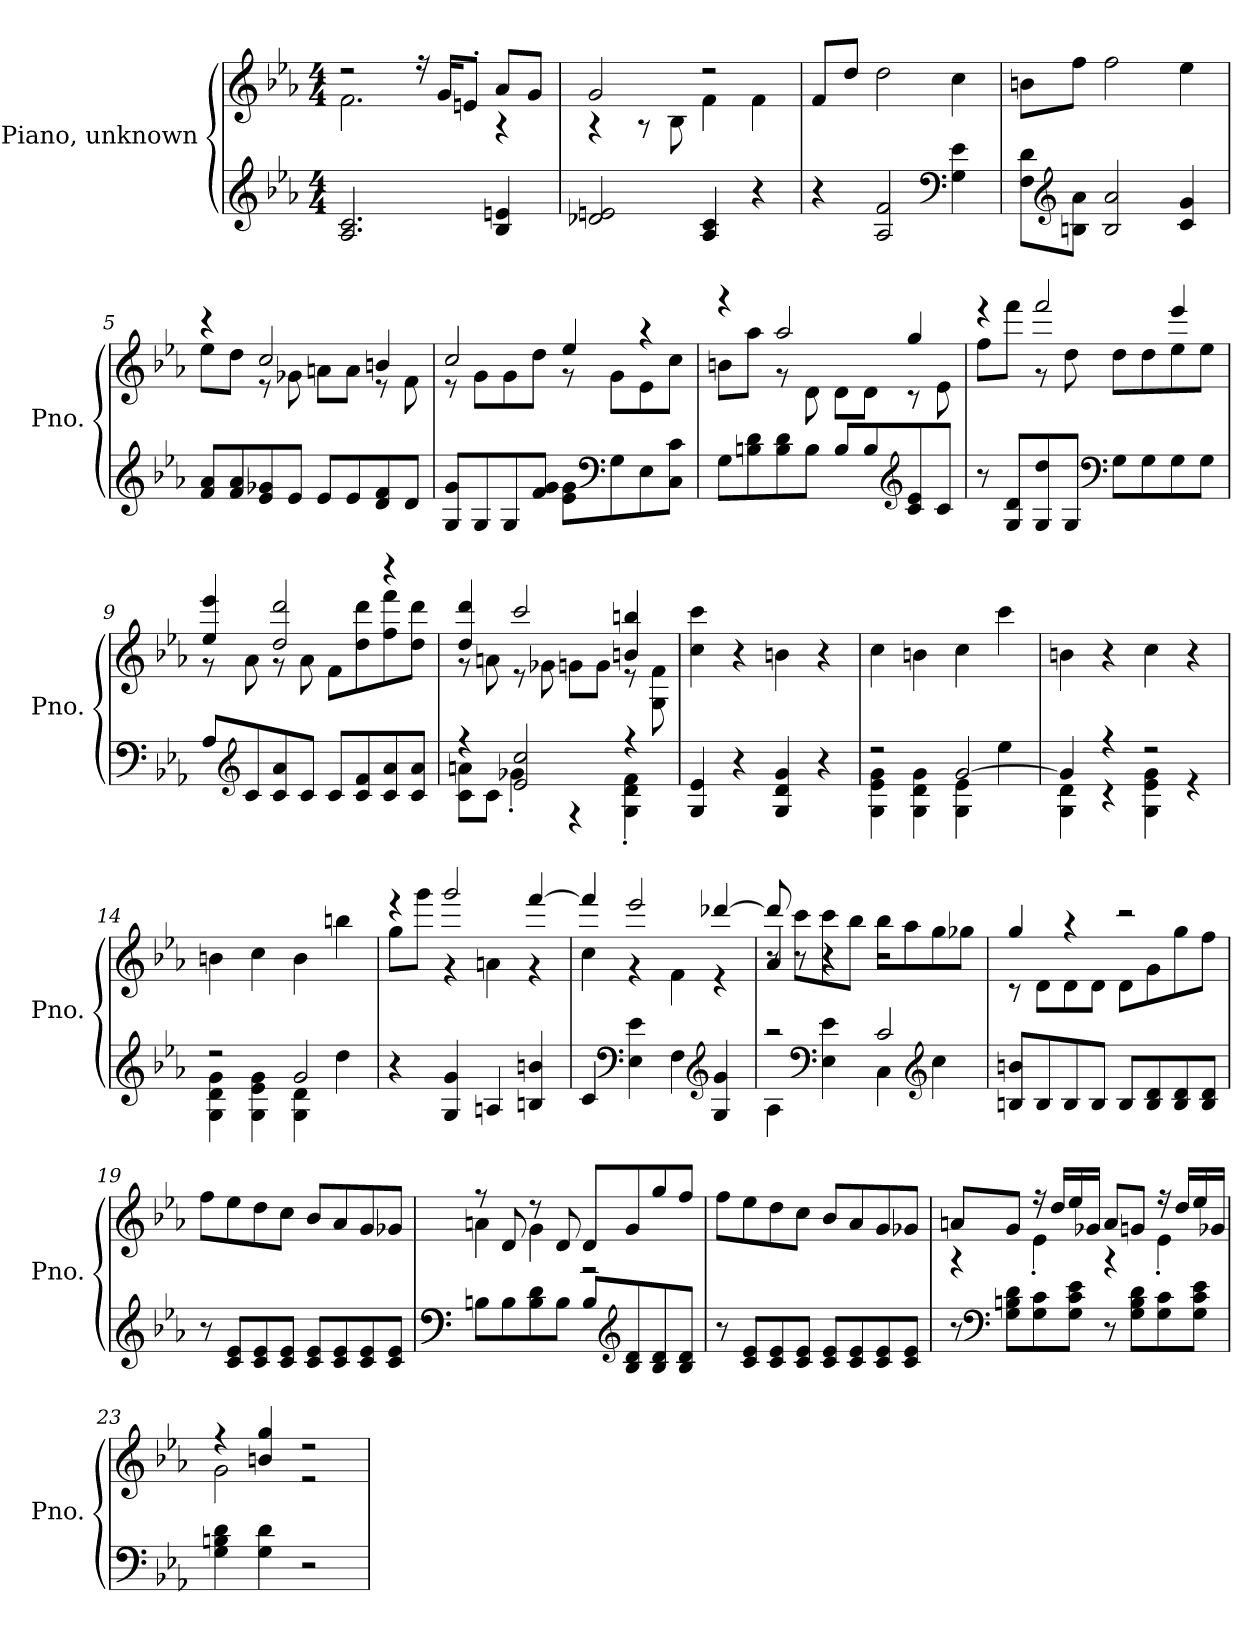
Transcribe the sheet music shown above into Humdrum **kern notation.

**kern	**kern
*part1	*part1
*staff2	*staff1
*I"Piano, unknown	*
*I'Pno.	*
*clefG2	*clefG2
*k[b-e-a-]	*k[b-e-a-]
*M4/4	*M4/4
*MM120	*MM120
=1	=1
*	*^
2.A-/ 2.c/	2r	2.f\
.	16r	.
.	16g/KL	.
.	8en'/J	.
4B-/ 4en/	8a-/L	4r
.	8g/J	.
=2	=2	=2
2d-X/ 2en/	2g/	4r
.	.	8r
.	.	8B-\
4A-/ 4c/	2r	4f\
4r	.	4f\
*	*v	*v
=3	=3
4r	8f/L
.	8dd/J
2A-/ 2f/	2dd\
*clefF4	*
4G\ 4e-\	4cc\
=4	=4
8F\ 8d\L	8bn\L
*clefG2	*
8Bn\ 8a-\J	8ff\J
2B/ 2a-/	2ff\
4c/ 4g/	4ee-\
=5	=5
*	*^
8f/ 8a-/L	4r	8ee-\L
8f/ 8a-/	.	8dd\J
8e-/ 8g-X/	2cc/	8r
8e-/J	.	8g-X\
8e-/L	.	8an\L
8e-/	.	8a\J
8d/ 8f/	4bn/	8r
8d/J	.	8f\
!!LO:LB:g=z	!!
=6	=6	=6
8G/ 8g/L	2cc/	8r
8G/	.	8g\L
8G/	.	8g\
8f/ 8g/J	.	8dd\J
8e-\ 8g\L	4ee-/	8r
*clefF4	*	*
8G\	.	8g\L
8E-\	4r	8e-\
8C\ 8c\J	.	8cc\J
=7	=7	=7
8G\L	4r	8bn\L
8Bn\ 8d\	.	8aa-\J
8B\ 8d\	2aa-/	8r
8B\J	.	8d\
8B/L	.	8d\L
8B/	.	8d\J
*clefG2	*	*
8c/ 8e-/	4gg/	8r
8c/J	.	8e-\
=8	=8	=8
8r	4r	8ff\L
8G/ 8d/L	.	8fff\J
8G/ 8dd/	2fff/	8r
8G/J	.	8dd\
*clefF4	*	*
8G\L	.	8dd\L
8G\	.	8dd\
8G\	4eee-/	8ee-\
8G\J	.	8ee-\J
!!LO:LB:g=z	!!
=9	=9	=9
8A-/L	4ee-/ 4eee-/	8r
*clefG2	*	*
8c/	.	8a-\
8c/ 8a-/	2dd/ 2ddd/	8r
8c/J	.	8a-\
8c/L	.	8f\L
8c/ 8f/	.	8dd\ 8ddd\
8c/ 8a-/	4r	8ff\ 8fff\
8c/ 8a-/J	.	8dd\ 8ddd\J
=10	=10	=10
*^	*	*
4r	8c\ 8an\L	4dd/ 4ddd/	8r
.	8c\J	.	8an\
2e-/ 2cc/	4g-X'\	2ccc/	8r
.	.	.	8g-X\
.	4r	.	8gn\L
.	.	.	8g\J
4r	4G\' 4d\' 4f\'	4bn/ 4bbn/	8r
.	.	.	8G\ 8f\
*v	*v	*	*
*	*v	*v
=11	=11
4G/ 4e-/	4cc\ 4ccc\
4r	4r
4G/ 4d/ 4g/	4bn\
4r	4r
=12	=12
*^	*
2r	4G\ 4e-\ 4g\	4cc\
.	4G\ 4d\ 4g\	4bn\
[2g/	4G\ 4e-\	4cc\
.	4ee-\	4ccc\
=13	=13	=13
4g/]	4G\ 4d\	4bn\
4r	4r	4r
2r	4G\ 4e-\ 4g\	4cc\
.	4r	4r
!!LO:LB:g=z
=14	=14	=14
2r	4G\ 4d\ 4g\	4bn\
.	4G\ 4e-\ 4g\	4cc\
2g/	4G\ 4d\	4b\
.	4dd\	4bbn\
*v	*v	*
=15	=15
*	*^
4r	4r	8gg\L
.	.	8ggg\J
4G/ 4g/	2ggg/	4r
4An/	.	4an\
4Bn/ 4bn/	[4fff/	4r
=16	=16	=16
4c/	4fff/]	4cc\
*clefF4	*	*
4E-\ 4e-\	2eee-/	4r
4F\	.	4f\
*clefG2	*	*
4G/ 4g/	[4ddd-X/	4r
=17	=17	=17
*^	*	*^
2r	4A-\	8ddd-/]	8r	4a-/
.	.	8r	8ccc\L	.
*clefF4	*	*	*	*
.	4E-\ 4e-\	4r	8ccc\	4r
.	.	.	8bb-\J	.
2c/	4C\	2r	8bb-\L	2r
.	.	.	8aa-\	.
*clefG2	*	*	*	*
.	4cc\	.	8gg\	.
.	.	.	8gg-X\J	.
*v	*v	*	*	*
*	*	*v	*v
!!LO:LB:g=z
=18	=18	=18
8Bn/ 8bn/L	4gg/	8r
8B/	.	8d\L
8B/	4r	8d\
8B/J	.	8d\J
8B/L	2r	8d\L
8B/ 8d/	.	8g\
8B/ 8d/	.	8gg\
8B/ 8d/J	.	8ff\J
*	*v	*v
=19	=19
8r	8ff\L
8c/ 8e-/L	8ee-\
8c/ 8e-/	8dd\
8c/ 8e-/J	8cc\J
8c/ 8e-/L	8b-/L
8c/ 8e-/	8a-/
8c/ 8e-/	8g/
8c/ 8e-/J	8g-X/J
=20	=20
*clefF4	*
*	*^
8Bn\L	8r	4an\
8B\	8d/	.
8B\ 8d\	8r	4g\
8B\J	8d/	.
8B/L	8d/L	2r
*clefG2	*	*
8B/ 8d/	8g/	.
8B/ 8d/	8gg/	.
8B/ 8d/J	8ff/J	.
*	*v	*v
!!LO:LB:g=z
=21	=21
8r	8ff\L
8c/ 8e-/L	8ee-\
8c/ 8e-/	8dd\
8c/ 8e-/J	8cc\J
8c/ 8e-/L	8b-/L
8c/ 8e-/	8a-/
8c/ 8e-/	8g/
8c/ 8e-/J	8g-X/J
=22	=22
*	*^
8r	8an/L	4r
*clefF4	*	*
8G\ 8Bn\ 8d\L	8g/J	.
8G\ 8c\	16r	4e-'\
.	16dd/LL	.
8G\ 8c\ 8e-\J	16ee-/	.
.	16g-X/JJ	.
8r	8a/L	4r
8G\ 8B\ 8d\L	8gn/J	.
8G\ 8c\	16r	4e-'\
.	16dd/LL	.
8G\ 8c\ 8e-\J	16ee-/	.
.	16g-X/JJ	.
=23	=23	=23
4G\ 4Bn\ 4d\	4r	2g\
4G\ 4d\	4bn/ 4gg/	.
2r	2r	2r
*	*v	*v
=	=
*-	*-
